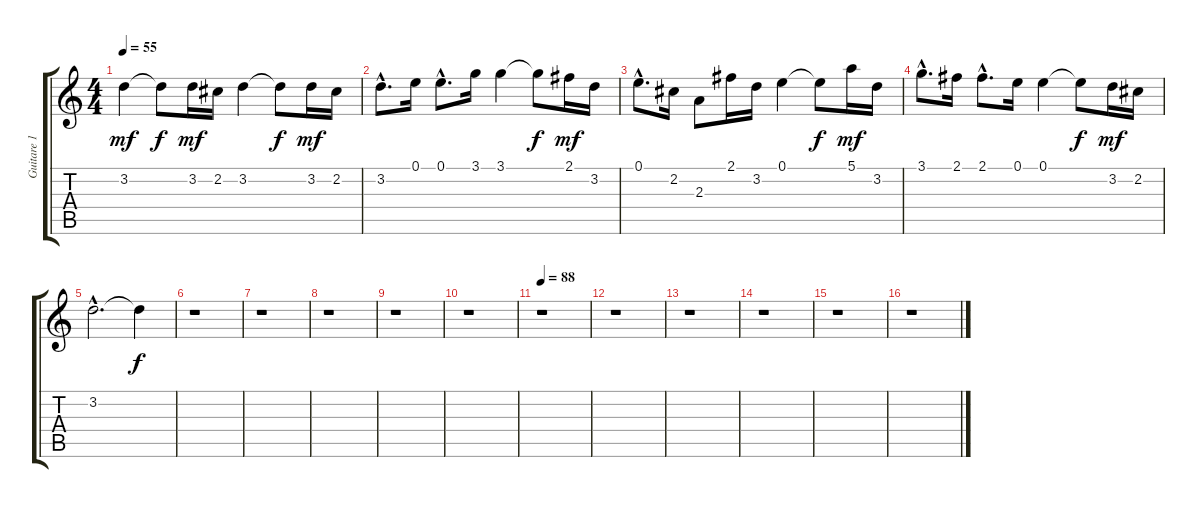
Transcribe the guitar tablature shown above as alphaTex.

\track ("Guitare 1" "Guitare 1") {instrument acousticguitarnylon}
\staff {score tabs}
\tuning (E4 B3 G3 D3 A2 E2) {hide}
\ts (4 4)
\tempo 55
\clef g2
\ks c
3.2.4{dy mf} 3.2{t}.8{dy f} 3.2.16{dy mf} 2.2.16 3.2.4 3.2{t}.8{dy f} 3.2.16{dy mf} 2.2.16 |
3.2{hac}.8{d} 0.1.16 0.1{hac}.8{d} 3.1.16 3.1.4 3.1{t}.8{dy f} 2.1.16{dy mf} 3.2.16 |
0.1{hac}.8{d} 2.2.16 2.3.8 2.1.16 3.2.16 0.1.4 0.1{t}.8{dy f} 5.1.16{dy mf} 3.2.16 |
3.1{hac}.8{d} 2.1.16 2.1{hac}.8{d} 0.1.16 0.1.4 0.1{t}.8{dy f} 3.2.16{dy mf} 2.2.16 |
3.2{hac}.2{d} 3.2{t}.4{dy f} |
r.1 |
r.1 |
r.1 |
r.1 |
r.1 |
\tempo 88
r.1 |
r.1 |
r.1 |
r.1 |
r.1 |
r.1
